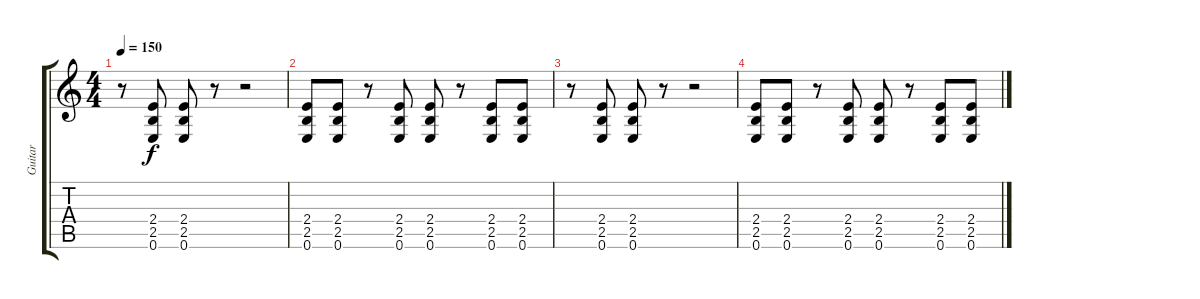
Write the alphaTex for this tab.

\track ("Guitar" "Guitar") {instrument distortionguitar}
\staff {score tabs}
\tuning (E4 B3 G3 D3 A2 E2) {hide}
\ts (4 4)
\tempo 150
\clef g2
\ks c
r.8{dy f} (2.4 2.5 0.6).8 (2.4 2.5 0.6).8 r.8 r.2 |
(2.4 2.5 0.6).8 (2.4 2.5 0.6).8 r.8 (2.4 2.5 0.6).8 (2.4 2.5 0.6).8 r.8 (2.4 2.5 0.6).8 (2.4 2.5 0.6).8 |
r.8 (2.4 2.5 0.6).8 (2.4 2.5 0.6).8 r.8 r.2 |
(2.4 2.5 0.6).8 (2.4 2.5 0.6).8 r.8 (2.4 2.5 0.6).8 (2.4 2.5 0.6).8 r.8 (2.4 2.5 0.6).8 (2.4 2.5 0.6).8
